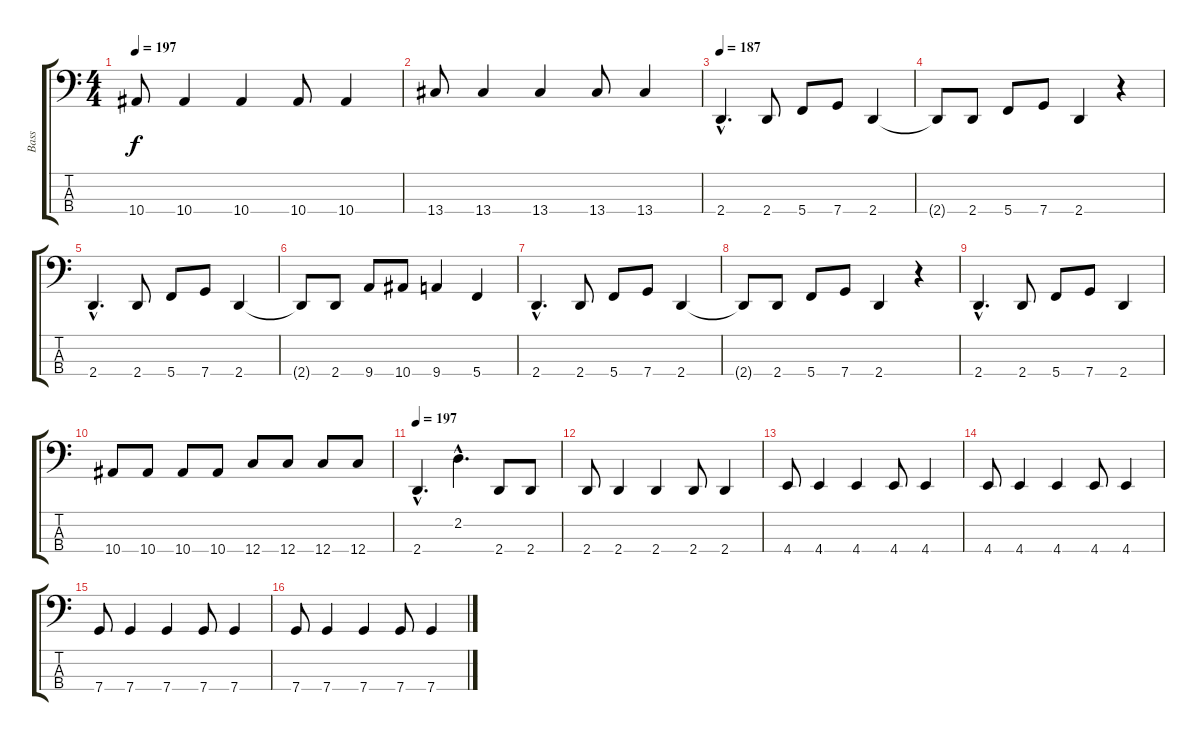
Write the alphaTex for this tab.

\track ("Bass" "Bass") {instrument electricbasspick}
\staff {score tabs}
\tuning (F2 C2 G1 C1) {hide}
\ts (4 4)
\tempo 197
\clef f4
\ks c
10.4.8{dy f} 10.4.4 10.4.4 10.4.8 10.4.4 |
13.4.8 13.4.4 13.4.4 13.4.8 13.4.4 |
\tempo 187
2.4{hac}.4{d} 2.4.8 5.4.8 7.4.8 2.4.4 |
2.4{t}.8 2.4.8 5.4.8 7.4.8 2.4.4 r.4 |
2.4{hac}.4{d} 2.4.8 5.4.8 7.4.8 2.4.4 |
2.4{t}.8 2.4.8 9.4.8 10.4.8 9.4.4 5.4.4 |
2.4{hac}.4{d} 2.4.8 5.4.8 7.4.8 2.4.4 |
2.4{t}.8 2.4.8 5.4.8 7.4.8 2.4.4 r.4 |
2.4{hac}.4{d} 2.4.8 5.4.8 7.4.8 2.4.4 |
10.4.8 10.4.8 10.4.8 10.4.8 12.4.8 12.4.8 12.4.8 12.4.8 |
\tempo 197
2.4{hac}.4{d} 2.2{hac}.4{d} 2.4.8 2.4.8 |
2.4.8 2.4.4 2.4.4 2.4.8 2.4.4 |
4.4.8 4.4.4 4.4.4 4.4.8 4.4.4 |
4.4.8 4.4.4 4.4.4 4.4.8 4.4.4 |
7.4.8 7.4.4 7.4.4 7.4.8 7.4.4 |
7.4.8 7.4.4 7.4.4 7.4.8 7.4.4
